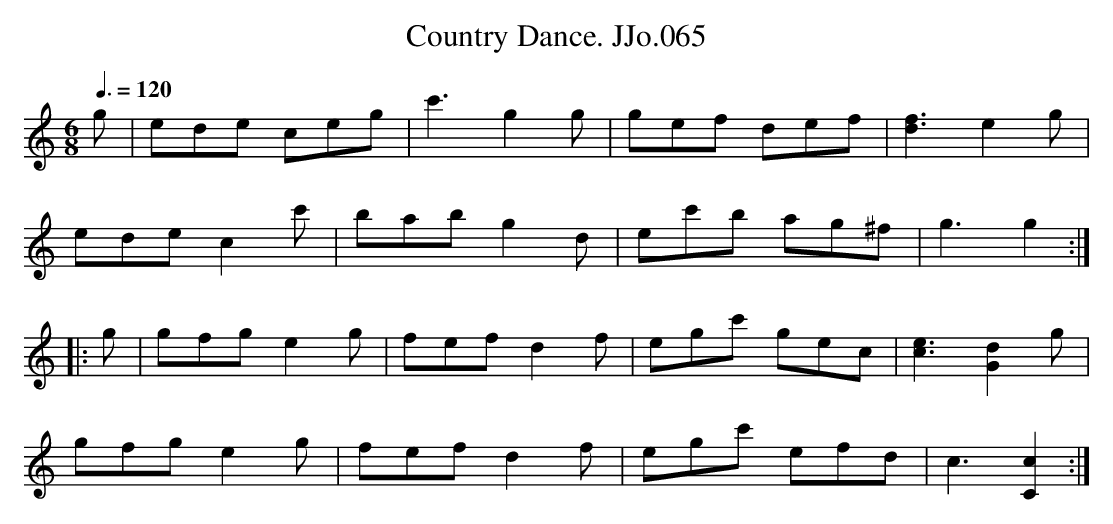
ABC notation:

X:1
T:Country Dance. JJo.065
M:6/8
L:1/8
Q:3/8=120
K:C
g|ede ceg|c'3g2g|gef def|[f3d3]e2g|
edec2c'|babg2d|ec'b ag^f|g3g2:|
|:g|gfg e2g|fef d2f|egc' gec|[e3c3][d2G2]g|
gfg e2g|fefd2f|egc' efd|c3[c2C2]:|
